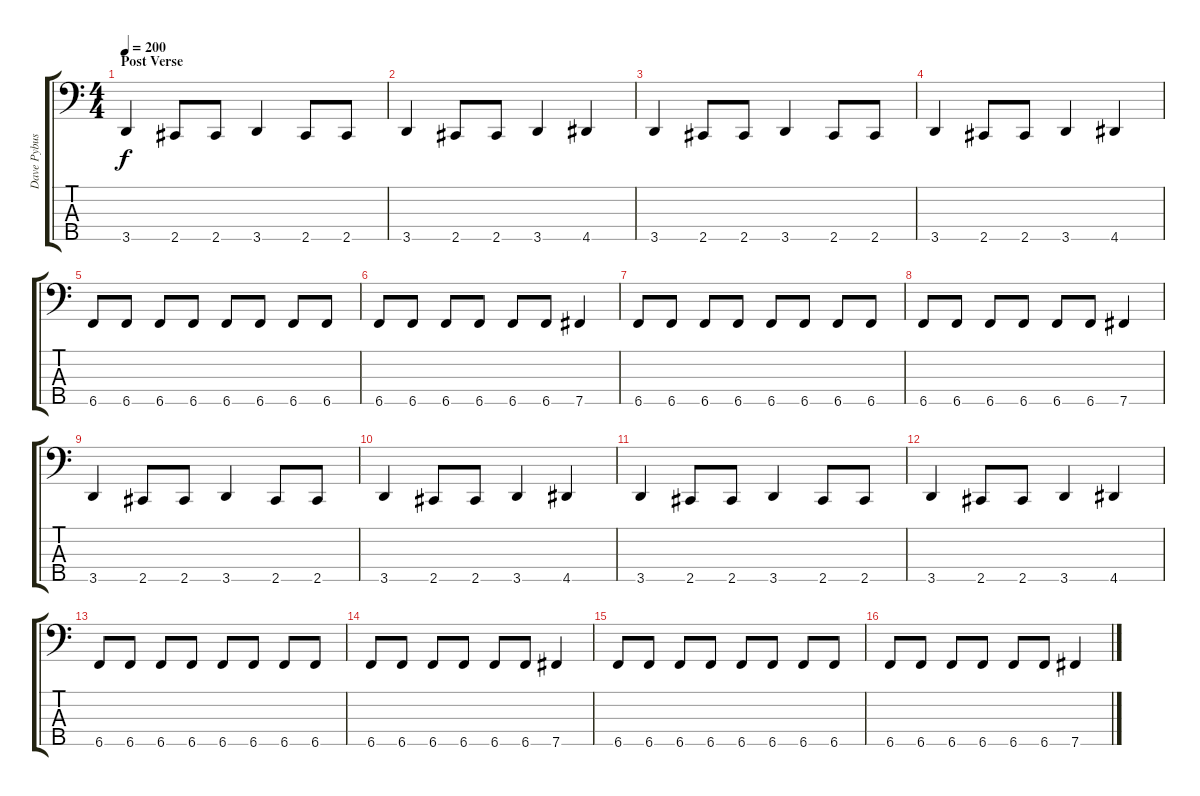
\track ("Dave Pybus" "Dave Pybus") {instrument electricbasspick}
\staff {score tabs}
\tuning (G2 D2 A1 E1 B0) {hide}
\ts (4 4)
\section ("" "Post Verse")
\tempo 200
\clef f4
\ks c
3.5.4{dy f} 2.5.8 2.5.8 3.5.4 2.5.8 2.5.8 |
3.5.4 2.5.8 2.5.8 3.5.4 4.5.4 |
3.5.4 2.5.8 2.5.8 3.5.4 2.5.8 2.5.8 |
3.5.4 2.5.8 2.5.8 3.5.4 4.5.4 |
6.5.8 6.5.8 6.5.8 6.5.8 6.5.8 6.5.8 6.5.8 6.5.8 |
6.5.8 6.5.8 6.5.8 6.5.8 6.5.8 6.5.8 7.5.4 |
6.5.8 6.5.8 6.5.8 6.5.8 6.5.8 6.5.8 6.5.8 6.5.8 |
6.5.8 6.5.8 6.5.8 6.5.8 6.5.8 6.5.8 7.5.4 |
3.5.4 2.5.8 2.5.8 3.5.4 2.5.8 2.5.8 |
3.5.4 2.5.8 2.5.8 3.5.4 4.5.4 |
3.5.4 2.5.8 2.5.8 3.5.4 2.5.8 2.5.8 |
3.5.4 2.5.8 2.5.8 3.5.4 4.5.4 |
6.5.8 6.5.8 6.5.8 6.5.8 6.5.8 6.5.8 6.5.8 6.5.8 |
6.5.8 6.5.8 6.5.8 6.5.8 6.5.8 6.5.8 7.5.4 |
6.5.8 6.5.8 6.5.8 6.5.8 6.5.8 6.5.8 6.5.8 6.5.8 |
6.5.8 6.5.8 6.5.8 6.5.8 6.5.8 6.5.8 7.5.4
